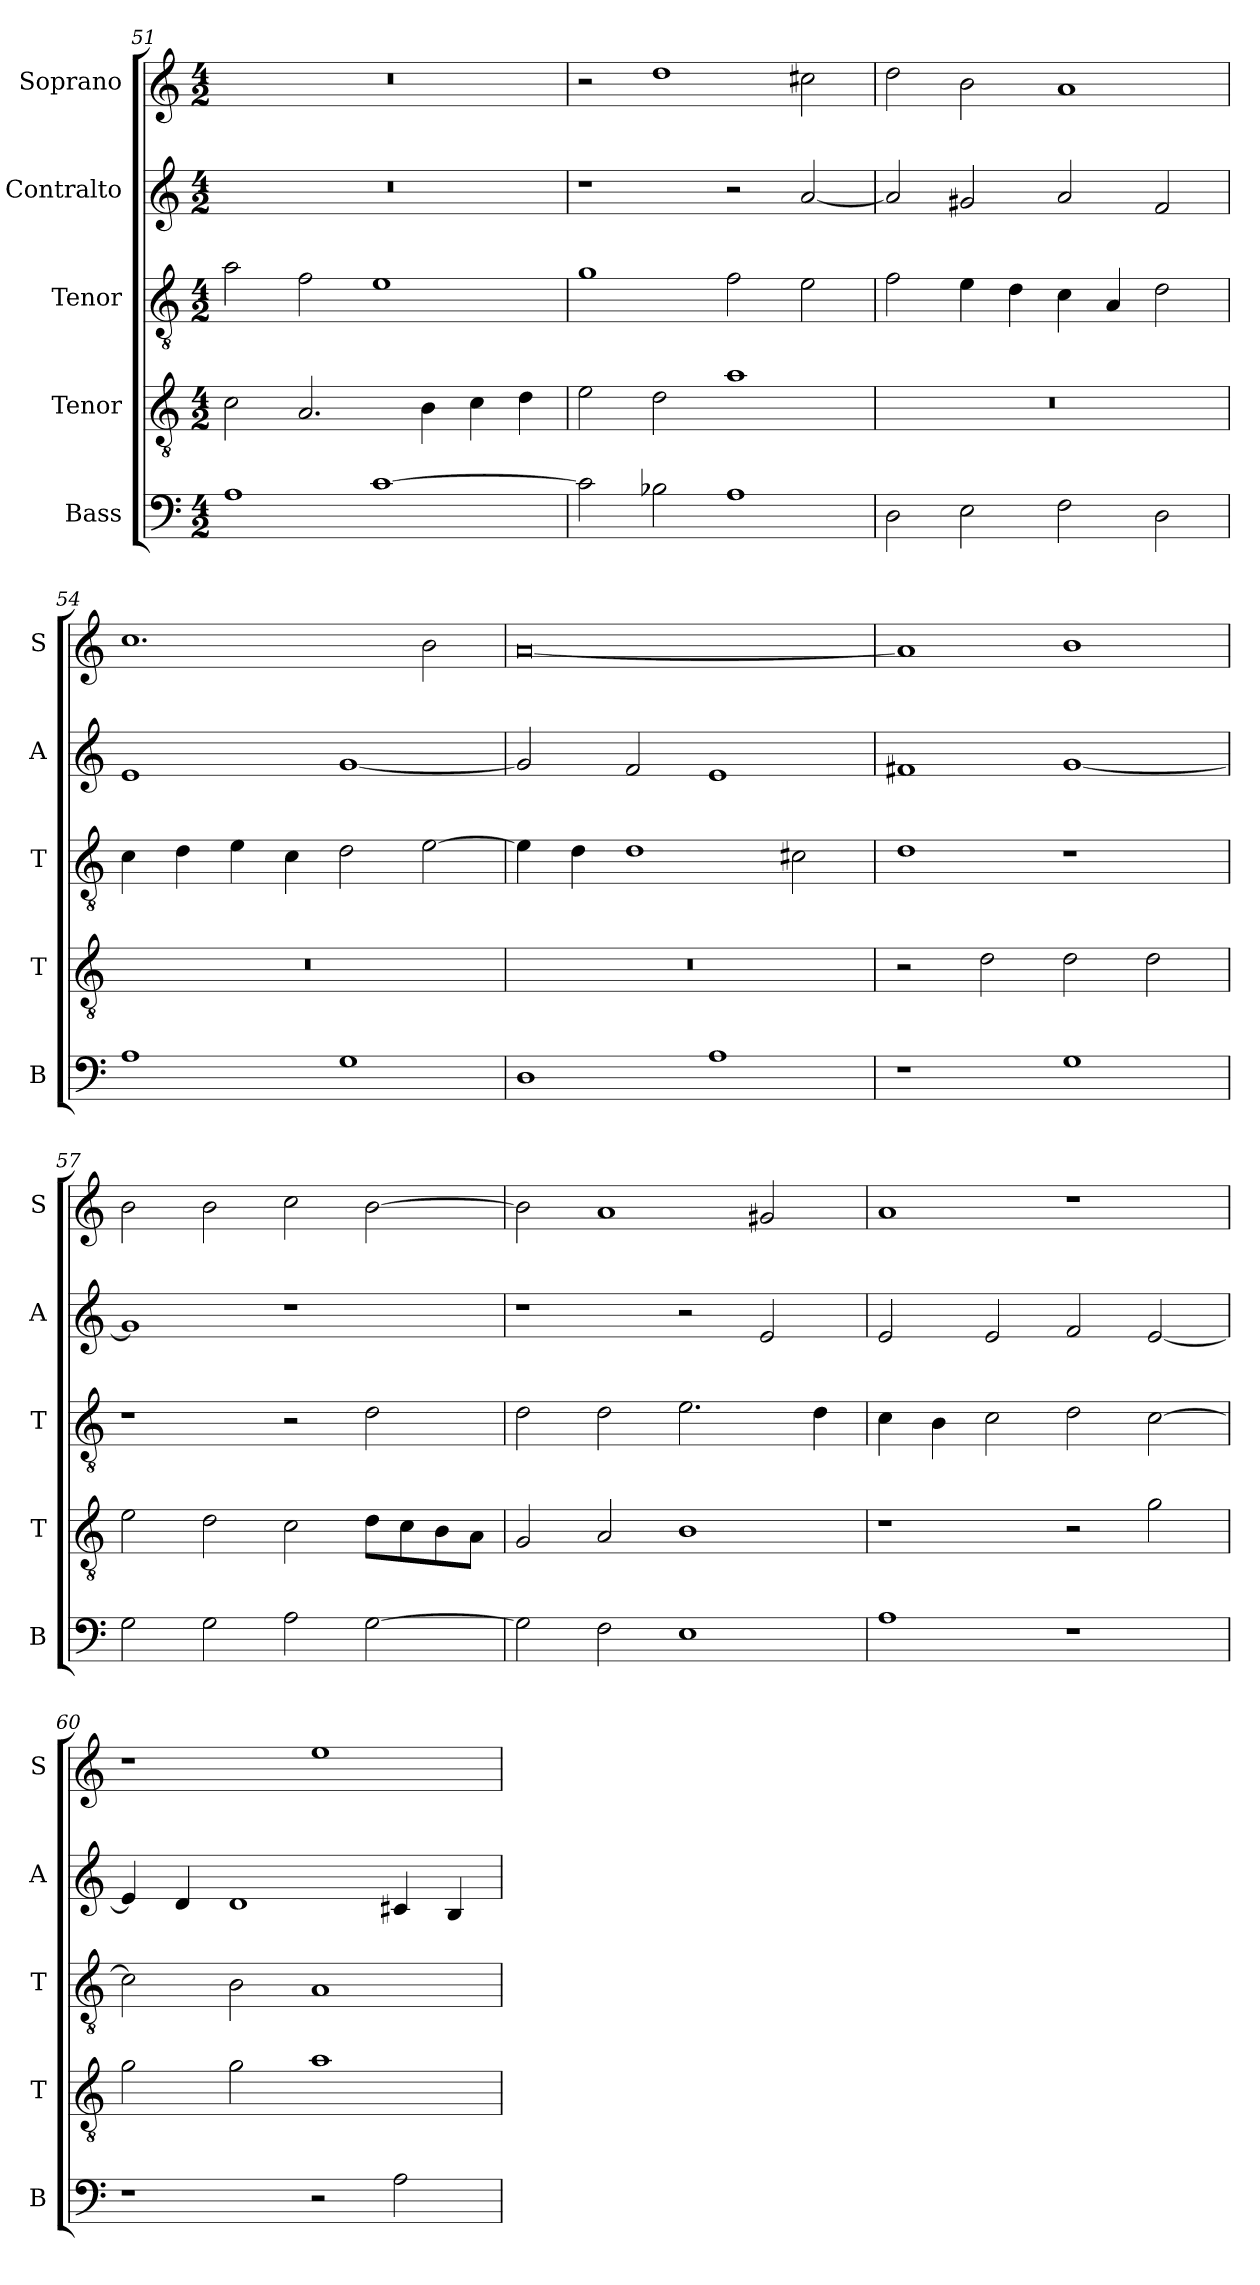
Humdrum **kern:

**kern	**kern	**kern	**kern	**kern
*part5	*part4	*part3	*part2	*part1
*staff5	*staff4	*staff3	*staff2	*staff1
*I"Bass	*I"Tenor	*I"Tenor	*I"Contralto	*I"Soprano
*I'B	*I'T	*I'T	*I'A	*I'S
*clefF4	*clefGv2	*clefGv2	*clefG2	*clefG2
*k[]	*k[]	*k[]	*k[]	*k[]
*A:aeo	*A:aeo	*A:aeo	*A:aeo	*A:aeo
*M4/2	*M4/2	*M4/2	*M4/2	*M4/2
=51	=51	=51	=51	=51
1A	2c	2a	0r	0r
.	2.A	2f	.	.
[1c	.	1e	.	.
.	4B	.	.	.
.	4c	.	.	.
.	4d	.	.	.
=52	=52	=52	=52	=52
2c]	2e	1g	1r	2r
2B-X	2d	.	.	1dd
1A	1a	2f	2r	.
.	.	2e	[2a	2cc#X
=53	=53	=53	=53	=53
2D	0r	2f	2a]	2dd
2E	.	4e	2g#X	2b
.	.	4d	.	.
2F	.	4c	2a	1a
.	.	4A	.	.
2D	.	2d	2f	.
=54	=54	=54	=54	=54
1A	0r	4c	1e	1.cc
.	.	4d	.	.
.	.	4e	.	.
.	.	4c	.	.
1G	.	2d	[1g	.
.	.	[2e	.	2b
=55	=55	=55	=55	=55
1D	0r	4e]	2g]	[0a
.	.	4d	.	.
.	.	1d	2f	.
1A	.	.	1e	.
.	.	2c#X	.	.
=56	=56	=56	=56	=56
1r	2r	1d	1f#X	1a]
.	2d	.	.	.
1G	2d	1r	[1g	1b
.	2d	.	.	.
=57	=57	=57	=57	=57
2G	2e	1r	1g]	2b
2G	2d	.	.	2b
2A	2c	2r	1r	2cc
[2G	8d\L	2d	.	[2b
.	8c\	.	.	.
.	8B\	.	.	.
.	8A\J	.	.	.
=58	=58	=58	=58	=58
2G]	2G	2d	1r	2b]
2F	2A	2d	.	1a
1E	1B	2.e	2r	.
.	.	.	2e	2g#X
.	.	4d	.	.
=59	=59	=59	=59	=59
1A	1r	4c	2e	1a
.	.	4B	.	.
.	.	2c	2e	.
1r	2r	2d	2f	1r
.	2g	[2c	[2e	.
=60	=60	=60	=60	=60
1r	2g	2c]	4e]	1r
.	.	.	4d	.
.	2g	2B	1d	.
2r	1a	1A	.	1ee
2A	.	.	4c#X	.
.	.	.	4B	.
=	=	=	=	=
*-	*-	*-	*-	*-
